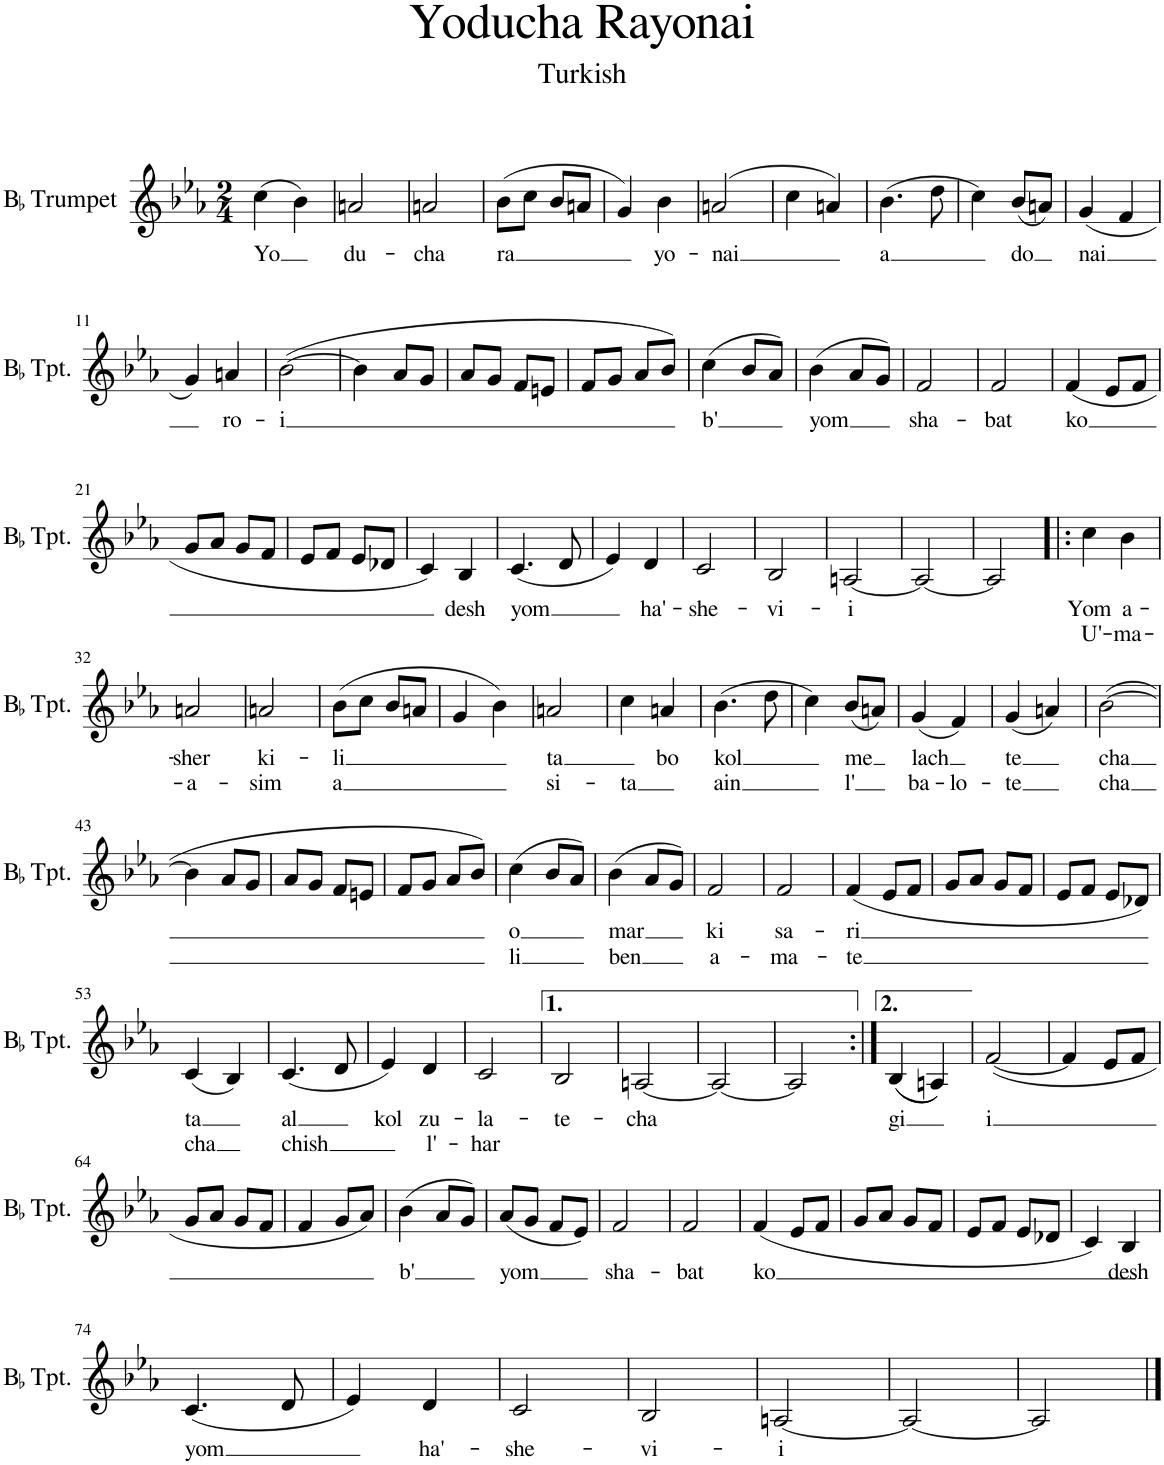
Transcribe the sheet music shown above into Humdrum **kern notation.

**kern	**text	**text
*part1	*part1	*part1
*staff1	*staff1	*staff1
*I"BaccidentalFlat Trumpet	*	*
*I'BaccidentalFlat Tpt.	*	*
*clefG2	*	*
*Trd1c2	*	*
*k[b-e-a-]	*	*
*M2/4	*	*
=1	=1	=1
!	!LO:LY:b	!
(4cc\	Yo	.
4b-\)	.	.
=2	=2	=2
!	!LO:LY:b	!
2an/	du-	.
=3	=3	=3
!	!LO:LY:b	!
2an/	-cha	.
=4	=4	=4
!	!LO:LY:b	!
(8b-\L	ra	.
8cc\J	.	.
8b-/L	.	.
8an/J	.	.
=5	=5	=5
4g/)	.	.
!	!LO:LY:b	!
4b-\	yo-	.
=6	=6	=6
!	!LO:LY:b	!
(2an/	-nai	.
=7	=7	=7
4cc\	.	.
4an/)	.	.
=8	=8	=8
!	!LO:LY:b	!
(4.b-\	a	.
8dd\	.	.
=9	=9	=9
4cc\)	.	.
!	!LO:LY:b	!
(8b-/L	do	.
8an/J)	.	.
=10	=10	=10
!	!LO:LY:b	!
(4g/	nai	.
4f/	.	.
!!LO:LB:g=z
=11	=11	=11
4g/)	.	.
!	!LO:LY:b	!
4an/	ro-	.
=12	=12	=12
!	!LO:LY:b	!
([2b-\	-i	.
=13	=13	=13
4b-\]	.	.
8a-/L	.	.
8g/J	.	.
=14	=14	=14
8a-/L	.	.
8g/J	.	.
8f/L	.	.
8en/J	.	.
=15	=15	=15
8f/L	.	.
8g/J	.	.
8a-/L	.	.
8b-/J)	.	.
=16	=16	=16
!	!LO:LY:b	!
(4cc\	b'	.
8b-/L	.	.
8a-/J)	.	.
=17	=17	=17
!	!LO:LY:b	!
(4b-\	yom	.
8a-/L	.	.
8g/J)	.	.
=18	=18	=18
!	!LO:LY:b	!
2f/	sha-	.
=19	=19	=19
!	!LO:LY:b	!
2f/	-bat	.
=20	=20	=20
!	!LO:LY:b	!
(4f/	ko	.
8e-/L	.	.
8f/J	.	.
!!LO:LB:g=z
=21	=21	=21
8g/L	.	.
8a-/J	.	.
8g/L	.	.
8f/J	.	.
=22	=22	=22
8e-/L	.	.
8f/J	.	.
8e-/L	.	.
8d-X/J	.	.
=23	=23	=23
4c/)	.	.
!	!LO:LY:b	!
4B-/	desh	.
=24	=24	=24
!	!LO:LY:b	!
(4.c/	yom	.
8d/	.	.
=25	=25	=25
4e-/)	.	.
!	!LO:LY:b	!
4d/	ha'-	.
=26	=26	=26
!	!LO:LY:b	!
2c/	-she-	.
=27	=27	=27
!	!LO:LY:b	!
2B-/	-vi-	.
=28	=28	=28
!	!LO:LY:b	!
[2An/	-i	.
=29	=29	=29
2A/_	.	.
=30	=30	=30
2A/]	.	.
=31!|:	=31!|:	=31!|:
!	!LO:LY:b	!LO:LY:b
4cc\	Yom	U'-
!	!LO:LY:b	!LO:LY:b
4b-\	a-	-ma-
!!LO:LB:g=z
=32	=32	=32
!	!LO:LY:b	!LO:LY:b
2an/	-sher	-a-
=33	=33	=33
!	!LO:LY:b	!LO:LY:b
2an/	ki-	-sim
=34	=34	=34
!	!LO:LY:b	!LO:LY:b
(8b-\L	-li	a
8cc\J	.	.
8b-/L	.	.
8an/J	.	.
=35	=35	=35
4g/	.	.
4b-\)	.	.
=36	=36	=36
!	!LO:LY:b	!LO:LY:b
2an/	ta	si-
=37	=37	=37
!	!	!LO:LY:b
4cc\	.	-ta
!	!LO:LY:b	!
4an/	bo	.
=38	=38	=38
!	!LO:LY:b	!LO:LY:b
(4.b-\	kol	ain
8dd\	.	.
=39	=39	=39
4cc\)	.	.
!	!LO:LY:b	!LO:LY:b
(8b-/L	me	l'
8an/J)	.	.
=40	=40	=40
!	!LO:LY:b	!LO:LY:b
(4g/	lach	ba-
!	!	!LO:LY:b
4f/)	.	-lo-
=41	=41	=41
!	!LO:LY:b	!LO:LY:b
(4g/	te	-te
4an/)	.	.
=42	=42	=42
!	!LO:LY:b	!LO:LY:b
([2b-\	cha	cha
!!LO:LB:g=z
=43	=43	=43
*k[b-e-a-]	*	*
4b-\]	.	.
8a-/L	.	.
8g/J	.	.
=44	=44	=44
8a-/L	.	.
8g/J	.	.
8f/L	.	.
8en/J	.	.
=45	=45	=45
8f/L	.	.
8g/J	.	.
8a-/L	.	.
8b-/J)	.	.
=46	=46	=46
!	!LO:LY:b	!LO:LY:b
(4cc\	o	li
8b-/L	.	.
8a-/J)	.	.
=47	=47	=47
!	!LO:LY:b	!LO:LY:b
(4b-\	mar	ben
8a-/L	.	.
8g/J)	.	.
=48	=48	=48
!	!LO:LY:b	!LO:LY:b
2f/	ki	a-
=49	=49	=49
!	!LO:LY:b	!LO:LY:b
2f/	sa-	-ma-
=50	=50	=50
!	!LO:LY:b	!LO:LY:b
(4f/	-ri	-te
8e-/L	.	.
8f/J	.	.
=51	=51	=51
8g/L	.	.
8a-/J	.	.
8g/L	.	.
8f/J	.	.
=52	=52	=52
8e-/L	.	.
8f/J	.	.
8e-/L	.	.
8d-X/J)	.	.
!!LO:LB:g=z
=53	=53	=53
!	!LO:LY:b	!LO:LY:b
(4c/	ta	cha
4B-/)	.	.
=54	=54	=54
!	!LO:LY:b	!LO:LY:b
(4.c/	al	chish
8d/	.	.
=55	=55	=55
!	!LO:LY:b	!
4e-/)	kol	.
!	!LO:LY:b	!LO:LY:b
4d/	zu-	l'-
=56	=56	=56
!	!LO:LY:b	!LO:LY:b
2c/	-la-	-har
=57	=57	=57
!	!LO:LY:b	!
2B-/	-te-	.
=58	=58	=58
!	!LO:LY:b	!
[2An/	-cha	.
=59	=59	=59
2A/_	.	.
=60	=60	=60
2A/]	.	.
=61:|!	=61:|!	=61:|!
!	!LO:LY:b	!
((4B-/	gi	.
4An/))	.	.
=62	=62	=62
!	!LO:LY:b	!
([2f/	i	.
=63	=63	=63
4f/]	.	.
8e-/L	.	.
8f/J	.	.
!!LO:LB:g=z
=64	=64	=64
8g/L	.	.
8a-/J	.	.
8g/L	.	.
8f/J	.	.
=65	=65	=65
4f/	.	.
8g/L	.	.
8a-/J)	.	.
=66	=66	=66
!	!LO:LY:b	!
(4b-\	b'	.
8a-/L	.	.
8g/J)	.	.
=67	=67	=67
!	!LO:LY:b	!
(8a-/L	yom	.
8g/J	.	.
8f/L	.	.
8e-/J)	.	.
=68	=68	=68
!	!LO:LY:b	!
2f/	sha-	.
=69	=69	=69
!	!LO:LY:b	!
2f/	-bat	.
=70	=70	=70
!	!LO:LY:b	!
(4f/	ko	.
8e-/L	.	.
8f/J	.	.
=71	=71	=71
8g/L	.	.
8a-/J	.	.
8g/L	.	.
8f/J	.	.
=72	=72	=72
8e-/L	.	.
8f/J	.	.
8e-/L	.	.
8d-X/J	.	.
=73	=73	=73
4c/)	.	.
!	!LO:LY:b	!
4B-/	desh	.
!!LO:LB:g=z
=74	=74	=74
!	!LO:LY:b	!
(4.c/	yom	.
8d/	.	.
=75	=75	=75
4e-/)	.	.
!	!LO:LY:b	!
4d/	ha'-	.
=76	=76	=76
!	!LO:LY:b	!
2c/	-she-	.
=77	=77	=77
!	!LO:LY:b	!
2B-/	-vi-	.
=78	=78	=78
!	!LO:LY:b	!
[2An/	-i	.
=79	=79	=79
2A/_	.	.
=80	=80	=80
2A/]	.	.
==	==	==
*-	*-	*-
